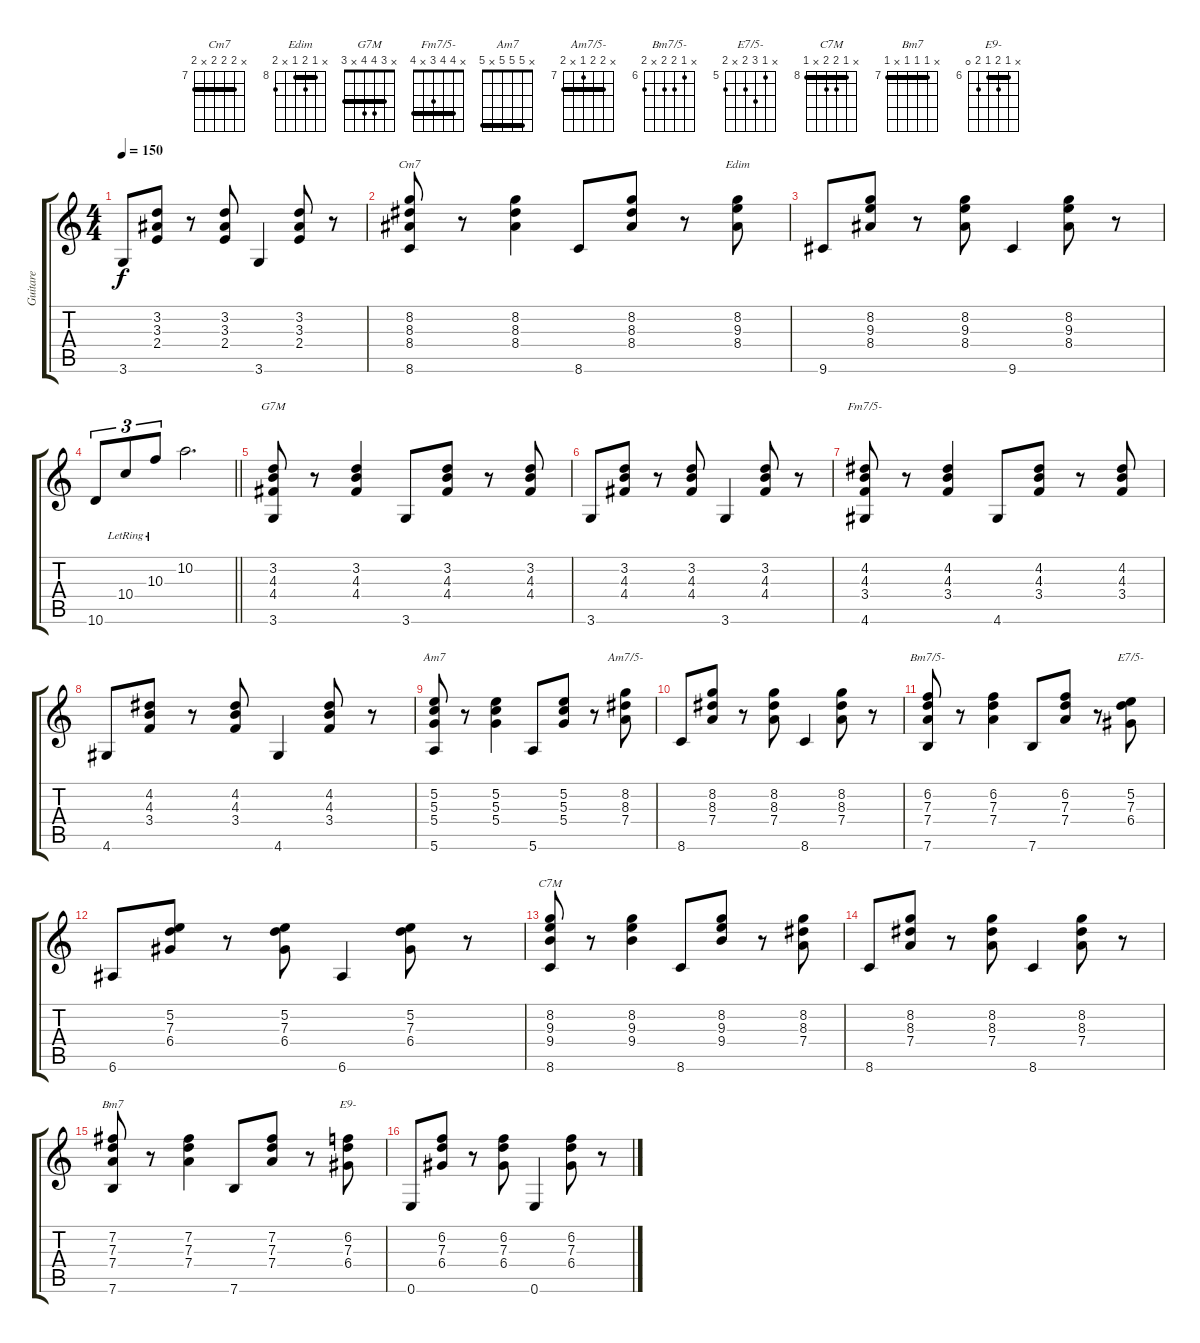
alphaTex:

\track ("Guitare" "Guitare") {instrument acousticguitarnylon}
\staff {score tabs}
\tuning (E4 B3 G3 D3 A2 E2) {hide}
\chord ("Cm7" x 8 8 8 x 8) {firstfret 7 barre 8}
\chord ("Edim" x 8 9 8 x 9) {firstfret 8 barre 8}
\chord ("G7M" x 3 4 4 x 3) {barre 3}
\chord ("Fm7/5-" x 4 4 3 x 4) {barre 4}
\chord ("Am7" x 5 5 5 x 5) {barre 5}
\chord ("Am7/5-" x 8 8 7 x 8) {firstfret 7 barre 8}
\chord ("Bm7/5-" x 6 7 7 x 7) {firstfret 6}
\chord ("E7/5-" x 5 7 6 x 6) {firstfret 5}
\chord ("C7M" x 8 9 9 x 8) {firstfret 8 barre 8}
\chord ("Bm7" x 7 7 7 x 7) {firstfret 7 barre 7}
\chord ("E9-" x 6 7 6 7 0) {firstfret 6 barre 6}
\ts (4 4)
\tempo 150
\clef g2
\ks c
3.6.8{dy f} (3.2 3.3 2.4).8 r.8 (3.2 3.3 2.4).8 3.6.4 (3.2 3.3 2.4).8 r.8 |
(8.2 8.3 8.4 8.6).8{ch "Cm7"} r.8 (8.2 8.3 8.4).4 8.6.8 (8.2 8.3 8.4).8 r.8 (8.2 9.3 8.4).8{ch "Edim"} |
9.6.8 (8.2 9.3 8.4).8 r.8 (8.2 9.3 8.4).8 9.6.4 (8.2 9.3 8.4).8 r.8 |
\barLineRight lightlight
10.6.8{tu (3 2)} 10.4{lr}.8{tu (3 2)} 10.3{lr}.8{tu (3 2)} 10.2.2{d} |
(3.2 4.3 4.4 3.6).8{ch "G7M"} r.8 (3.2 4.3 4.4).4 3.6.8 (3.2 4.3 4.4).8 r.8 (3.2 4.3 4.4).8 |
3.6.8 (3.2 4.3 4.4).8 r.8 (3.2 4.3 4.4).8 3.6.4 (3.2 4.3 4.4).8 r.8 |
(4.2 4.3 3.4 4.6).8{ch "Fm7/5-"} r.8 (4.2 4.3 3.4).4 4.6.8 (4.2 4.3 3.4).8 r.8 (4.2 4.3 3.4).8 |
4.6.8 (4.2 4.3 3.4).8 r.8 (4.2 4.3 3.4).8 4.6.4 (4.2 4.3 3.4).8 r.8 |
(5.2 5.3 5.4 5.6).8{ch "Am7"} r.8 (5.2 5.3 5.4).4 5.6.8 (5.2 5.3 5.4).8 r.8 (8.2 8.3 7.4).8{ch "Am7/5-"} |
8.6.8 (8.2 8.3 7.4).8 r.8 (8.2 8.3 7.4).8 8.6.4 (8.2 8.3 7.4).8 r.8 |
(6.2 7.3 7.4 7.6).8{ch "Bm7/5-"} r.8 (6.2 7.3 7.4).4 7.6.8 (6.2 7.3 7.4).8 r.8 (5.2 7.3 6.4).8{ch "E7/5-"} |
6.6.8 (5.2 7.3 6.4).8 r.8 (5.2 7.3 6.4).8 6.6.4 (5.2 7.3 6.4).8 r.8 |
(8.2 9.3 9.4 8.6).8{ch "C7M"} r.8 (8.2 9.3 9.4).4 8.6.8 (8.2 9.3 9.4).8 r.8 (8.2 8.3 7.4).8 |
8.6.8 (8.2 8.3 7.4).8 r.8 (8.2 8.3 7.4).8 8.6.4 (8.2 8.3 7.4).8 r.8 |
(7.2 7.3 7.4 7.6).8{ch "Bm7"} r.8 (7.2 7.3 7.4).4 7.6.8 (7.2 7.3 7.4).8 r.8 (6.2 7.3 6.4).8{ch "E9-"} |
0.6.8 (6.2 7.3 6.4).8 r.8 (6.2 7.3 6.4).8 0.6.4 (6.2 7.3 6.4).8 r.8
